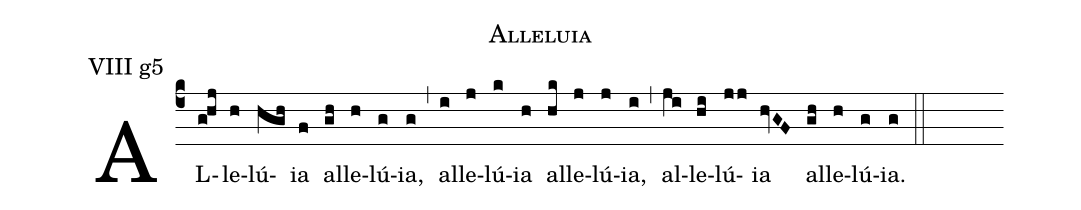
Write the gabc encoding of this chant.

name: Alleluia;
annotation: VIII g5;
mode: 8;
%%
(c4)
AL(g!hj)le(h)lú(hgh)ia(f) al(gh)le(h)lú(g)ia,(g) (,)
al(i)le(j)lú(k)ia(h) al(hk)le(j)lú(j)ia,(i) (,)
al(ji)le(hi)lú(jj)ia(hvGF) al(gh)le(h)lú(g)ia.(g) (::)
